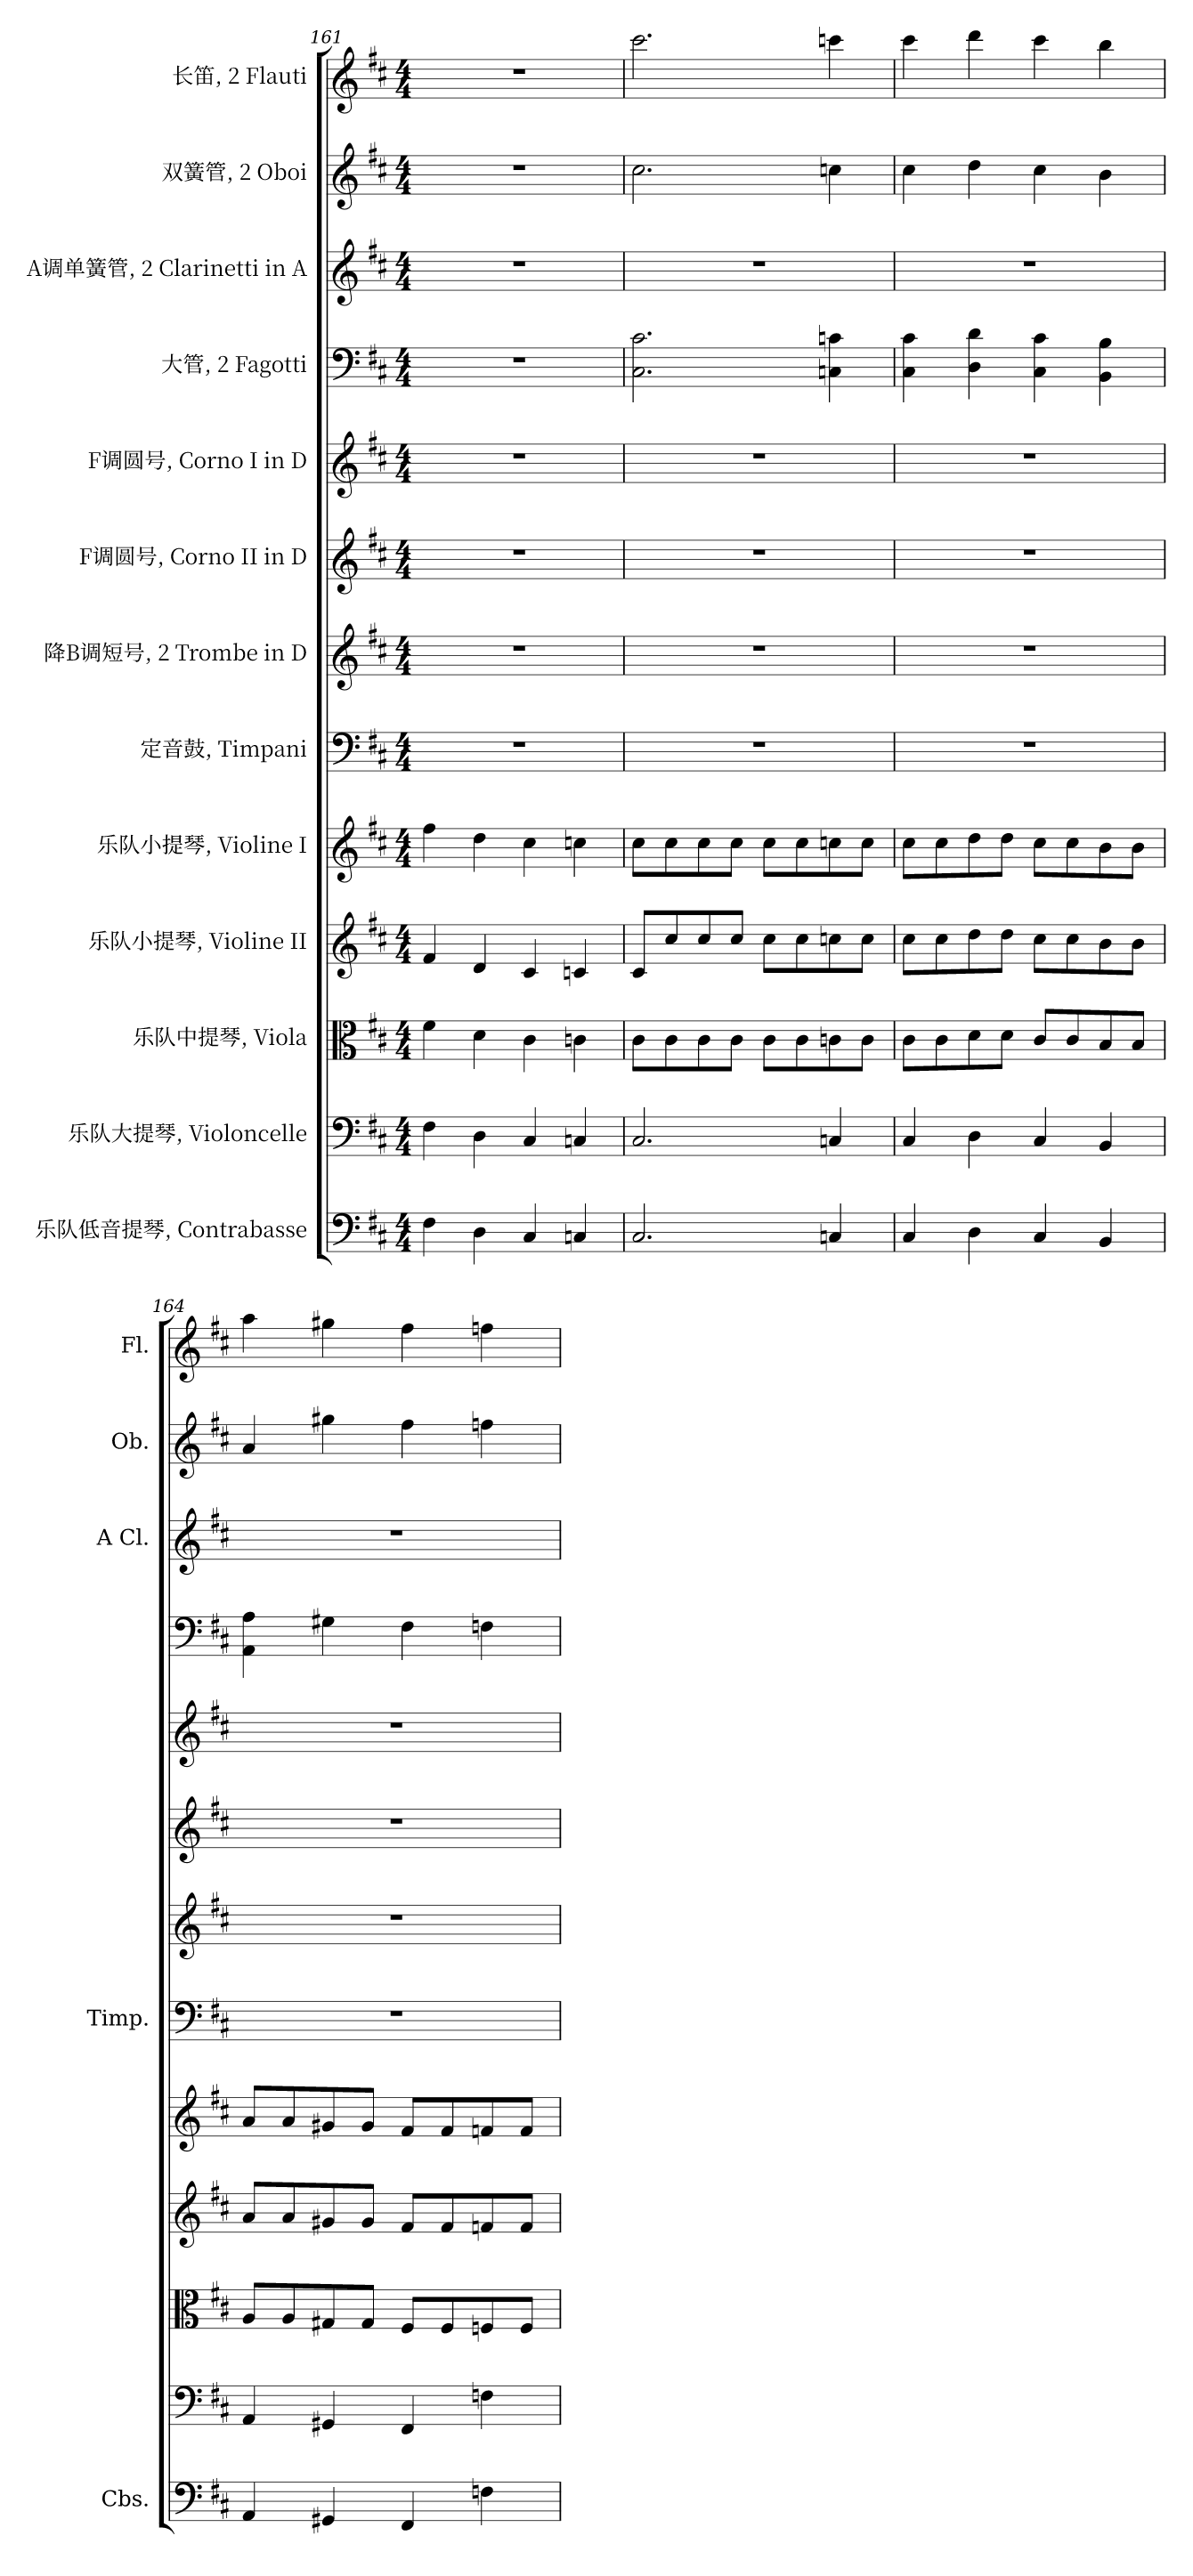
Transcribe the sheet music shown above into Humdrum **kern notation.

**kern	**kern	**kern	**kern	**kern	**kern	**kern	**kern	**kern	**kern	**kern	**kern	**kern
*part13	*part12	*part11	*part10	*part9	*part8	*part7	*part6	*part5	*part4	*part3	*part2	*part1
*staff13	*staff12	*staff11	*staff10	*staff9	*staff8	*staff7	*staff6	*staff5	*staff4	*staff3	*staff2	*staff1
*I"乐队低音提琴, Contrabasse	*I"乐队大提琴, Violoncelle	*I"乐队中提琴, Viola	*I"乐队小提琴, Violine II	*I"乐队小提琴, Violine I	*I"定音鼓, Timpani	*I"降B调短号, 2 Trombe in D	*I"F调圆号, Corno II in D	*I"F调圆号, Corno I in D	*I"大管, 2 Fagotti	*I"A调单簧管, 2 Clarinetti in A	*I"双簧管, 2 Oboi	*I"长笛, 2 Flauti
*I'Cbs.	*	*	*	*	*I'Timp.	*	*	*	*	*I'A Cl.	*I'Ob.	*I'Fl.
*clefF4	*clefF4	*clefC3	*clefG2	*clefG2	*clefF4	*clefG2	*clefG2	*clefG2	*clefF4	*clefG2	*clefG2	*clefG2
*ITrd7c12	*	*	*	*	*	*ITrd1c2	*ITrd4c7	*ITrd4c7	*	*ITrd2c3	*	*
*k[f#c#]	*k[f#c#]	*k[f#c#]	*k[f#c#]	*k[f#c#]	*k[f#c#]	*k[]	*k[f#]	*k[f#]	*k[f#c#]	*k[f#c#g#d#a#]	*k[f#c#]	*k[f#c#]
*M4/4	*M4/4	*M4/4	*M4/4	*M4/4	*M4/4	*M4/4	*M4/4	*M4/4	*M4/4	*M4/4	*M4/4	*M4/4
*MM278	*MM278	*MM278	*MM278	*MM278	*MM278	*MM278	*MM278	*MM278	*MM278	*MM278	*MM278	*MM278
=161	=161	=161	=161	=161	=161	=161	=161	=161	=161	=161	=161	=161
4FF#\	4F#\	4f#\	4f#/	4ff#\	1r	1r	1r	1r	1r	1r	1r	1r
4DD\	4D\	4d\	4d/	4dd\	.	.	.	.	.	.	.	.
4CC#/	4C#/	4c#\	4c#/	4cc#\	.	.	.	.	.	.	.	.
4CCn/	4Cn/	4cn\	4cn/	4ccn\	.	.	.	.	.	.	.	.
=162	=162	=162	=162	=162	=162	=162	=162	=162	=162	=162	=162	=162
*	*	*	*	*	*	*	*	*	*	*	*	*MM278
2.CC#/	2.C#/	8c#\L	8c#/L	8cc#\L	1r	1r	1r	1r	2.C#\ 2.c#\	1r	2.cc#\	2.ccc#\
.	.	8c#\	8cc#/	8cc#\	.	.	.	.	.	.	.	.
.	.	8c#\	8cc#/	8cc#\	.	.	.	.	.	.	.	.
.	.	8c#\J	8cc#/J	8cc#\J	.	.	.	.	.	.	.	.
.	.	8c#\L	8cc#\L	8cc#\L	.	.	.	.	.	.	.	.
.	.	8c#\	8cc#\	8cc#\	.	.	.	.	.	.	.	.
4CCn/	4Cn/	8cn\	8ccn\	8ccn\	.	.	.	.	4Cn\ 4cn\	.	4ccn\	4cccn\
.	.	8c\J	8cc\J	8cc\J	.	.	.	.	.	.	.	.
=163	=163	=163	=163	=163	=163	=163	=163	=163	=163	=163	=163	=163
*	*	*	*	*	*	*	*	*	*	*	*	*MM278
4CC#/	4C#/	8c#\L	8cc#\L	8cc#\L	1r	1r	1r	1r	4C#\ 4c#\	1r	4cc#\	4ccc#\
.	.	8c#\	8cc#\	8cc#\	.	.	.	.	.	.	.	.
4DD\	4D\	8d\	8dd\	8dd\	.	.	.	.	4D\ 4d\	.	4dd\	4ddd\
.	.	8d\J	8dd\J	8dd\J	.	.	.	.	.	.	.	.
*	*	*	*	*	*	*	*	*	*	*	*	*MM310
4CC#/	4C#/	8c#/L	8cc#\L	8cc#\L	.	.	.	.	4C#\ 4c#\	.	4cc#\	4ccc#\
.	.	8c#/	8cc#\	8cc#\	.	.	.	.	.	.	.	.
4BBB/	4BB/	8B/	8b\	8b\	.	.	.	.	4BB\ 4B\	.	4b\	4bb\
.	.	8B/J	8b\J	8b\J	.	.	.	.	.	.	.	.
!!LO:PB:g=z
=164	=164	=164	=164	=164	=164	=164	=164	=164	=164	=164	=164	=164
*	*	*	*	*	*	*	*	*	*	*	*	*MM278
4AAA/	4AA/	8A/L	8a/L	8a/L	1r	1r	1r	1r	4AA\ 4A\	1r	4a/	4aa\
.	.	8A/	8a/	8a/	.	.	.	.	.	.	.	.
4GGG#X/	4GG#X/	8G#X/	8g#X/	8g#X/	.	.	.	.	4G#X\	.	4gg#X\	4gg#X\
.	.	8G#/J	8g#/J	8g#/J	.	.	.	.	.	.	.	.
*	*	*	*	*	*	*	*	*	*	*	*	*MM310
4FFF#/	4FF#/	8F#/L	8f#/L	8f#/L	.	.	.	.	4F#\	.	4ff#\	4ff#\
.	.	8F#/	8f#/	8f#/	.	.	.	.	.	.	.	.
4FFn\	4Fn\	8Fn/	8fn/	8fn/	.	.	.	.	4Fn\	.	4ffn\	4ffn\
.	.	8F/J	8f/J	8f/J	.	.	.	.	.	.	.	.
=	=	=	=	=	=	=	=	=	=	=	=	=
*-	*-	*-	*-	*-	*-	*-	*-	*-	*-	*-	*-	*-
